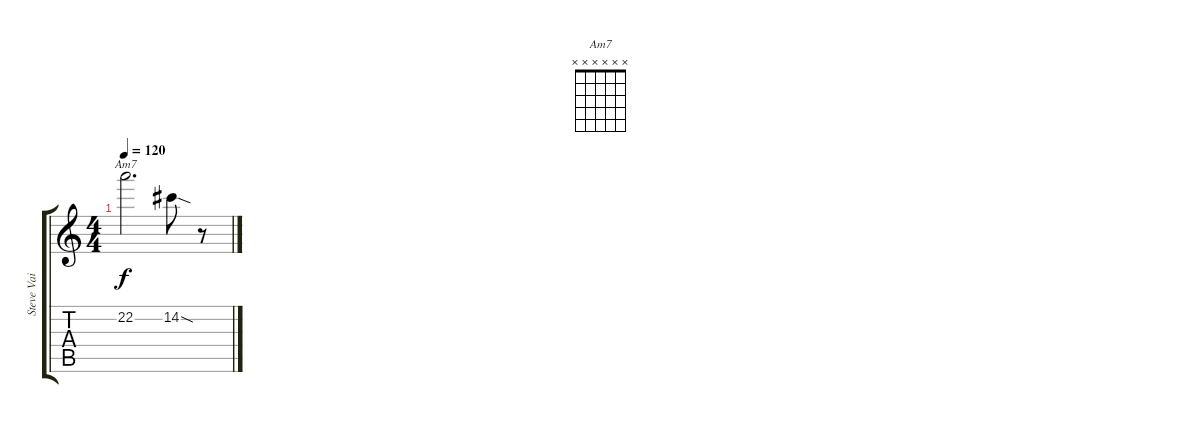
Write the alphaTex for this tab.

\track ("Steve Vai (2nd lead)" "Steve Vai ") {instrument overdrivenguitar}
\staff {score tabs}
\tuning (E4 B3 G3 D3 A2 E2) {hide}
\chord ("Am7" x x x x x x)
\ts (4 4)
\tempo 120
\clef g2
\ks c
22.2.2{d ch "Am7" dy f} 14.2{sod}.8 r.8
